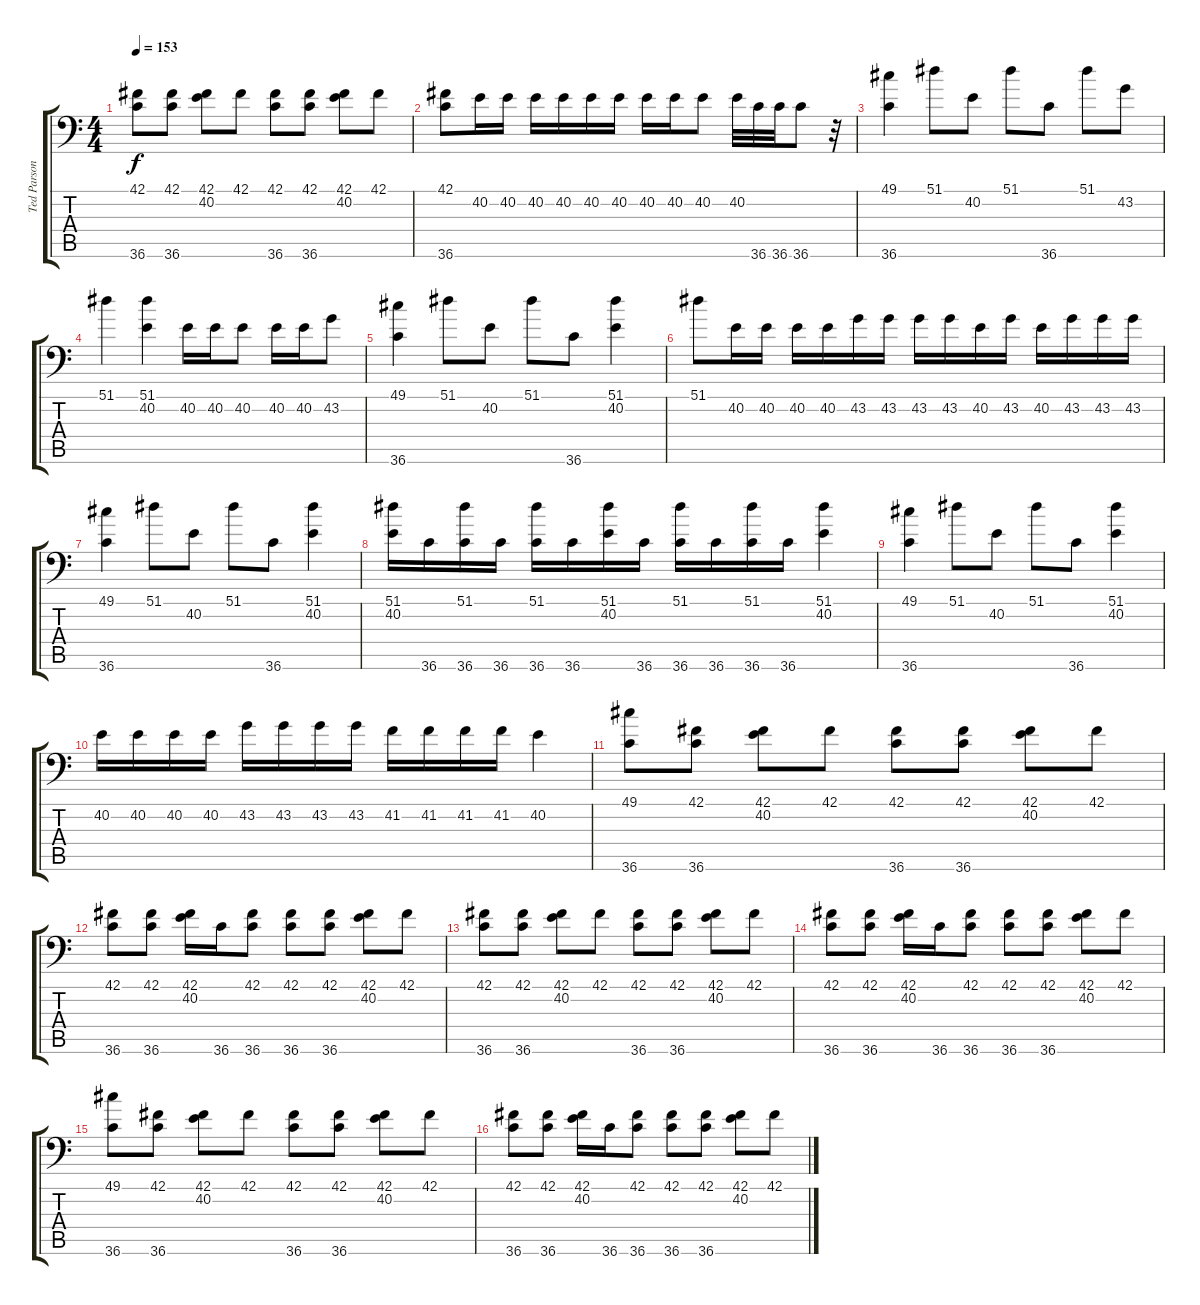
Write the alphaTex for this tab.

\track ("Ted Parsons" "Ted Parson") {instrument acousticgrandpiano}
\staff {score tabs}
\tuning (C-1 C-1 C-1 C-1 C-1 C-1) {hide}
\ts (4 4)
\tempo 153
\clef f4
\ks c
(42.1 36.6).8{dy f} (42.1 36.6).8 (42.1 40.2).8 42.1.8 (42.1 36.6).8 (42.1 36.6).8 (42.1 40.2).8 42.1.8 |
(42.1 36.6).8 40.2.16 40.2.16 40.2.16 40.2.16 40.2.16 40.2.16 40.2.16 40.2.16 40.2.8 40.2.32 36.6.32 36.6.32 36.6.8 r.32 |
(49.1 36.6).4 51.1.8 40.2.8 51.1.8 36.6.8 51.1.8 43.2.8 |
51.1.4 (51.1 40.2).4 40.2.16 40.2.16 40.2.8 40.2.16 40.2.16 43.2.8 |
(49.1 36.6).4 51.1.8 40.2.8 51.1.8 36.6.8 (51.1 40.2).4 |
51.1.8 40.2.16 40.2.16 40.2.16 40.2.16 43.2.16 43.2.16 43.2.16 43.2.16 40.2.16 43.2.16 40.2.16 43.2.16 43.2.16 43.2.16 |
(49.1 36.6).4 51.1.8 40.2.8 51.1.8 36.6.8 (51.1 40.2).4 |
(51.1 40.2).16 36.6.16 (51.1 36.6).16 36.6.16 (51.1 36.6).16 36.6.16 (51.1 40.2).16 36.6.16 (51.1 36.6).16 36.6.16 (51.1 36.6).16 36.6.16 (51.1 40.2).4 |
(49.1 36.6).4 51.1.8 40.2.8 51.1.8 36.6.8 (51.1 40.2).4 |
40.2.16 40.2.16 40.2.16 40.2.16 43.2.16 43.2.16 43.2.16 43.2.16 41.2.16 41.2.16 41.2.16 41.2.16 40.2.4 |
(49.1 36.6).8 (42.1 36.6).8 (42.1 40.2).8 42.1.8 (42.1 36.6).8 (42.1 36.6).8 (42.1 40.2).8 42.1.8 |
(42.1 36.6).8 (42.1 36.6).8 (42.1 40.2).16 36.6.16 (42.1 36.6).8 (42.1 36.6).8 (42.1 36.6).8 (42.1 40.2).8 42.1.8 |
(42.1 36.6).8 (42.1 36.6).8 (42.1 40.2).8 42.1.8 (42.1 36.6).8 (42.1 36.6).8 (42.1 40.2).8 42.1.8 |
(42.1 36.6).8 (42.1 36.6).8 (42.1 40.2).16 36.6.16 (42.1 36.6).8 (42.1 36.6).8 (42.1 36.6).8 (42.1 40.2).8 42.1.8 |
(49.1 36.6).8 (42.1 36.6).8 (42.1 40.2).8 42.1.8 (42.1 36.6).8 (42.1 36.6).8 (42.1 40.2).8 42.1.8 |
(42.1 36.6).8 (42.1 36.6).8 (42.1 40.2).16 36.6.16 (42.1 36.6).8 (42.1 36.6).8 (42.1 36.6).8 (42.1 40.2).8 42.1.8
